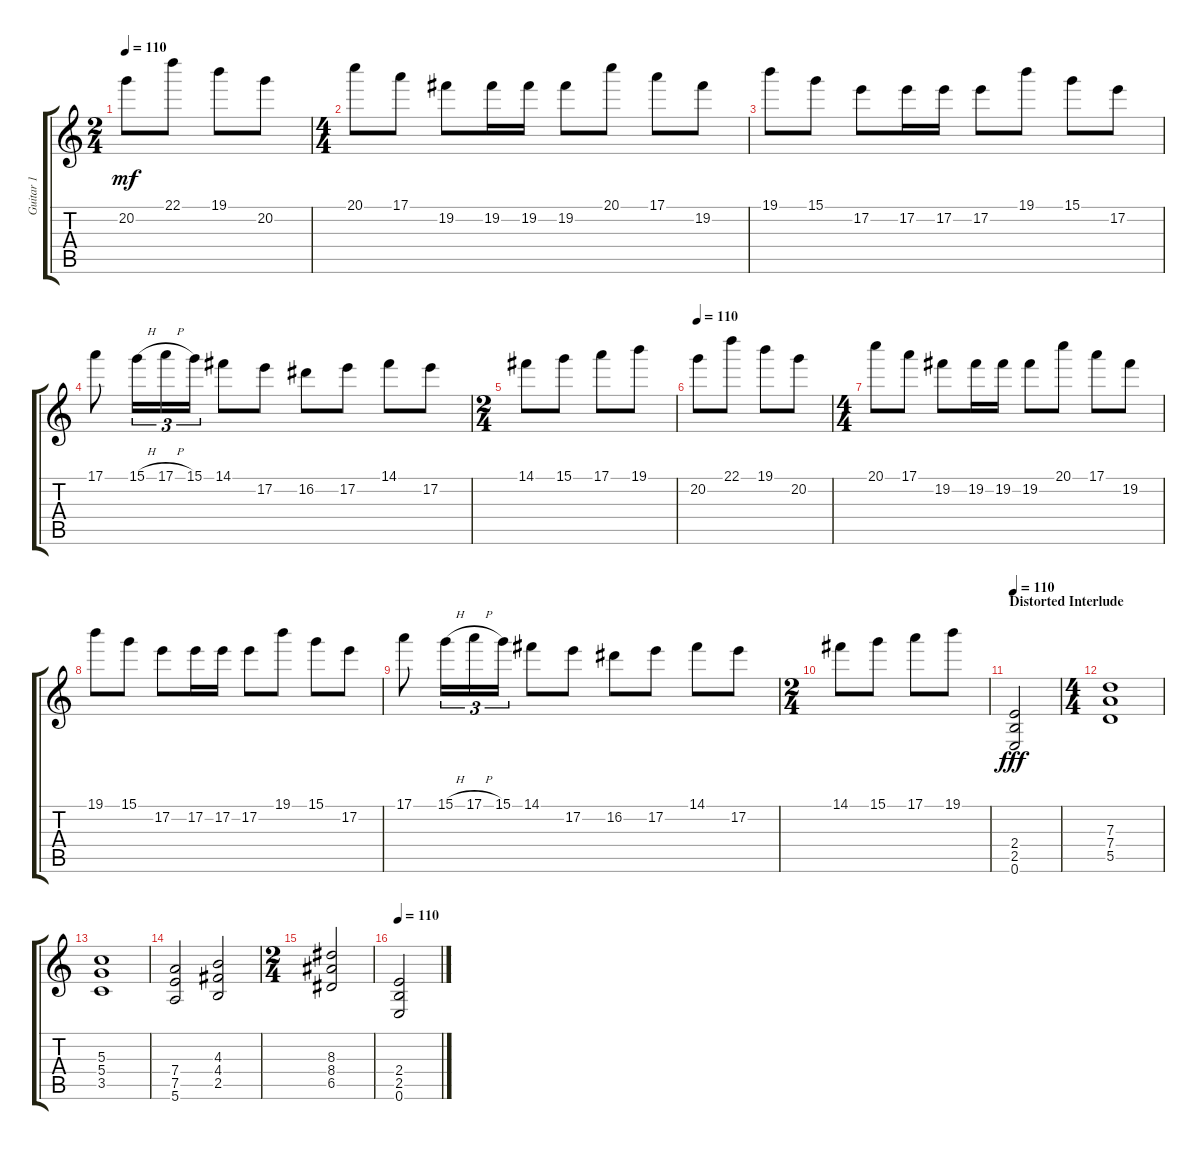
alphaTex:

\track ("Guitar 1" "Guitar 1") {instrument electricguitarmuted}
\staff {score tabs}
\tuning (E4 B3 G3 D3 A2 E2) {hide}
\ts (2 4)
\tempo 110
\clef g2
\ks c
20.2.8{dy mf instrument overdrivenguitar} 22.1.8 19.1.8 20.2.8 |
\ts (4 4)
20.1.8 17.1.8 19.2.8 19.2.16 19.2.16 19.2.8 20.1.8 17.1.8 19.2.8 |
19.1.8 15.1.8 17.2.8 17.2.16 17.2.16 17.2.8 19.1.8 15.1.8 17.2.8 |
17.1.8 15.1{h}.16{tu (3 2)} 17.1{h}.16{tu (3 2)} 15.1.16{tu (3 2)} 14.1.8 17.2.8 16.2.8 17.2.8 14.1.8 17.2.8 |
\ts (2 4)
14.1.8 15.1.8 17.1.8 19.1.8 |
\tempo 110
20.2.8{instrument overdrivenguitar} 22.1.8 19.1.8 20.2.8 |
\ts (4 4)
20.1.8 17.1.8 19.2.8 19.2.16 19.2.16 19.2.8 20.1.8 17.1.8 19.2.8 |
19.1.8 15.1.8 17.2.8 17.2.16 17.2.16 17.2.8 19.1.8 15.1.8 17.2.8 |
17.1.8 15.1{h}.16{tu (3 2)} 17.1{h}.16{tu (3 2)} 15.1.16{tu (3 2)} 14.1.8 17.2.8 16.2.8 17.2.8 14.1.8 17.2.8 |
\ts (2 4)
14.1.8 15.1.8 17.1.8 19.1.8 |
\section ("" "Distorted Interlude")
\tempo 110
(2.4 2.5 0.6).2{dy fff volume 10 instrument electricguitarmuted} |
\ts (4 4)
(7.3 7.4 5.5).1 |
(5.3 5.4 3.5).1 |
(7.4 7.5 5.6).2 (4.3 4.4 2.5).2 |
\ts (2 4)
(8.3 8.4 6.5).2 |
\tempo 110
(2.4 2.5 0.6).2{volume 10}
